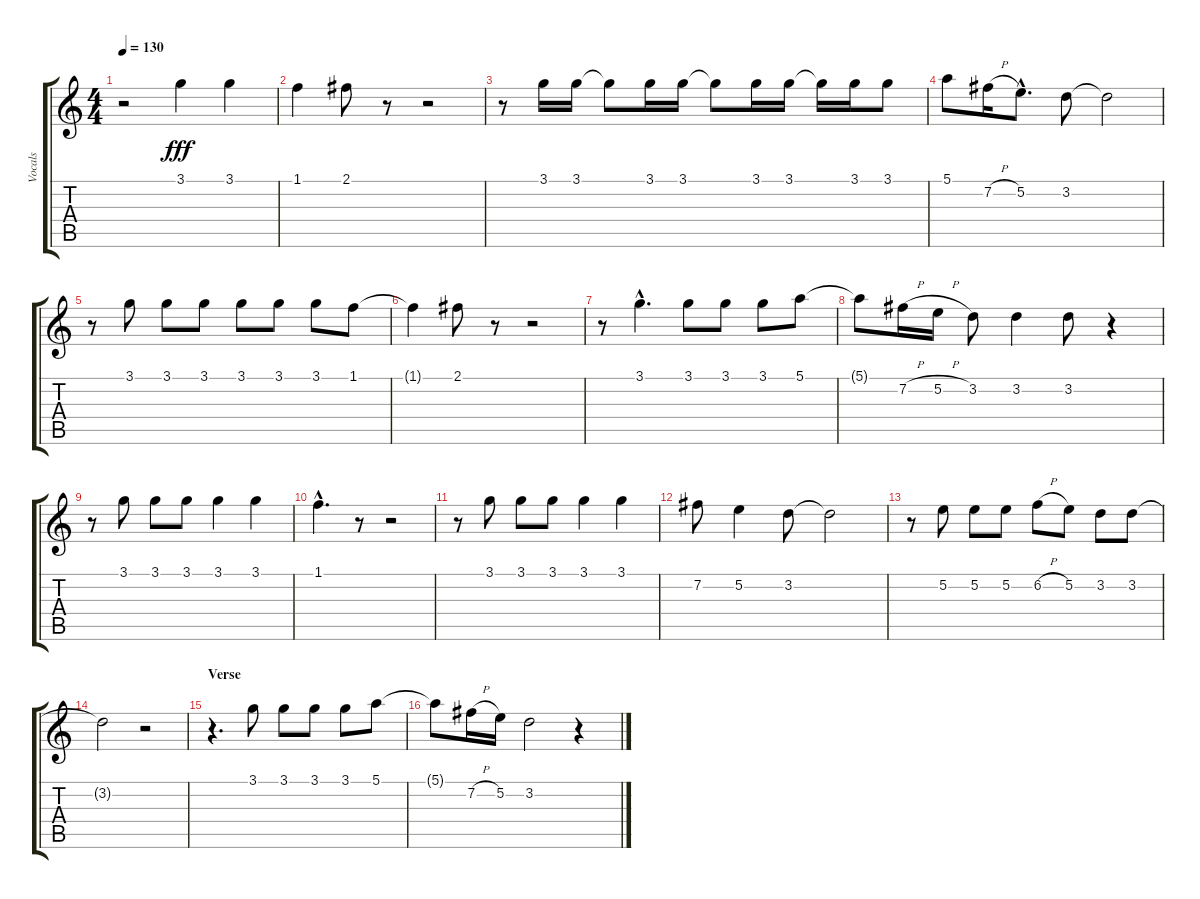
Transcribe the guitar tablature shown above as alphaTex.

\track ("Vocals" "Vocals") {instrument acousticguitarnylon}
\staff {score tabs}
\tuning (E4 B3 G3 D3 A2 E2) {hide}
\ts (4 4)
\tempo 130
\clef g2
\ks c
r.2{dy fff} 3.1.4{txt " "} 3.1.4{txt " "} |
1.1.4{txt " "} 2.1.8 r.8 r.2 |
r.8 3.1.16{txt " "} 3.1.16 3.1{t}.8 3.1.16{txt " "} 3.1.16 3.1{t}.8 3.1.16{txt " "} 3.1.16 3.1{t}.16 3.1.16 3.1.8 |
5.1.8{txt " "} 7.2{h}.16{txt " "} 5.2{hac}.8{d} 3.2.8{txt " "} 3.2{t}.2 |
r.8 3.1.8{txt " "} 3.1.8 3.1.8 3.1.8 3.1.8 3.1.8 1.1.8{txt " "} |
1.1{t}.4 2.1.8 r.8 r.2 |
r.8 3.1{hac}.4{d txt " "} 3.1.8{txt " "} 3.1.8{txt " "} 3.1.8{txt " "} 5.1.8{txt " "} |
5.1{t}.8 7.2{h}.16 5.2{h}.16 3.2.8 3.2.4{txt " "} 3.2.8{txt " "} r.4 |
r.8 3.1.8{txt " "} 3.1.8 3.1.8 3.1.4 3.1.4 |
1.1{hac}.4{d txt " "} r.8 r.2 |
r.8 3.1.8{txt " "} 3.1.8 3.1.8 3.1.4 3.1.4 |
7.2.8{txt " "} 5.2.4 3.2.8{txt " "} 3.2{t}.2 |
r.8 5.2.8{txt " "} 5.2.8 5.2.8 6.2{h}.8{txt " "} 5.2.8 3.2.8{txt " "} 3.2.8 |
3.2{t}.2 r.2 |
\section ("" "Verse")
r.4{d} 3.1.8{txt " "} 3.1.8 3.1.8 3.1.8 5.1.8 |
5.1{t}.8 7.2{h}.16{txt " "} 5.2.16 3.2.2{txt " "} r.4
